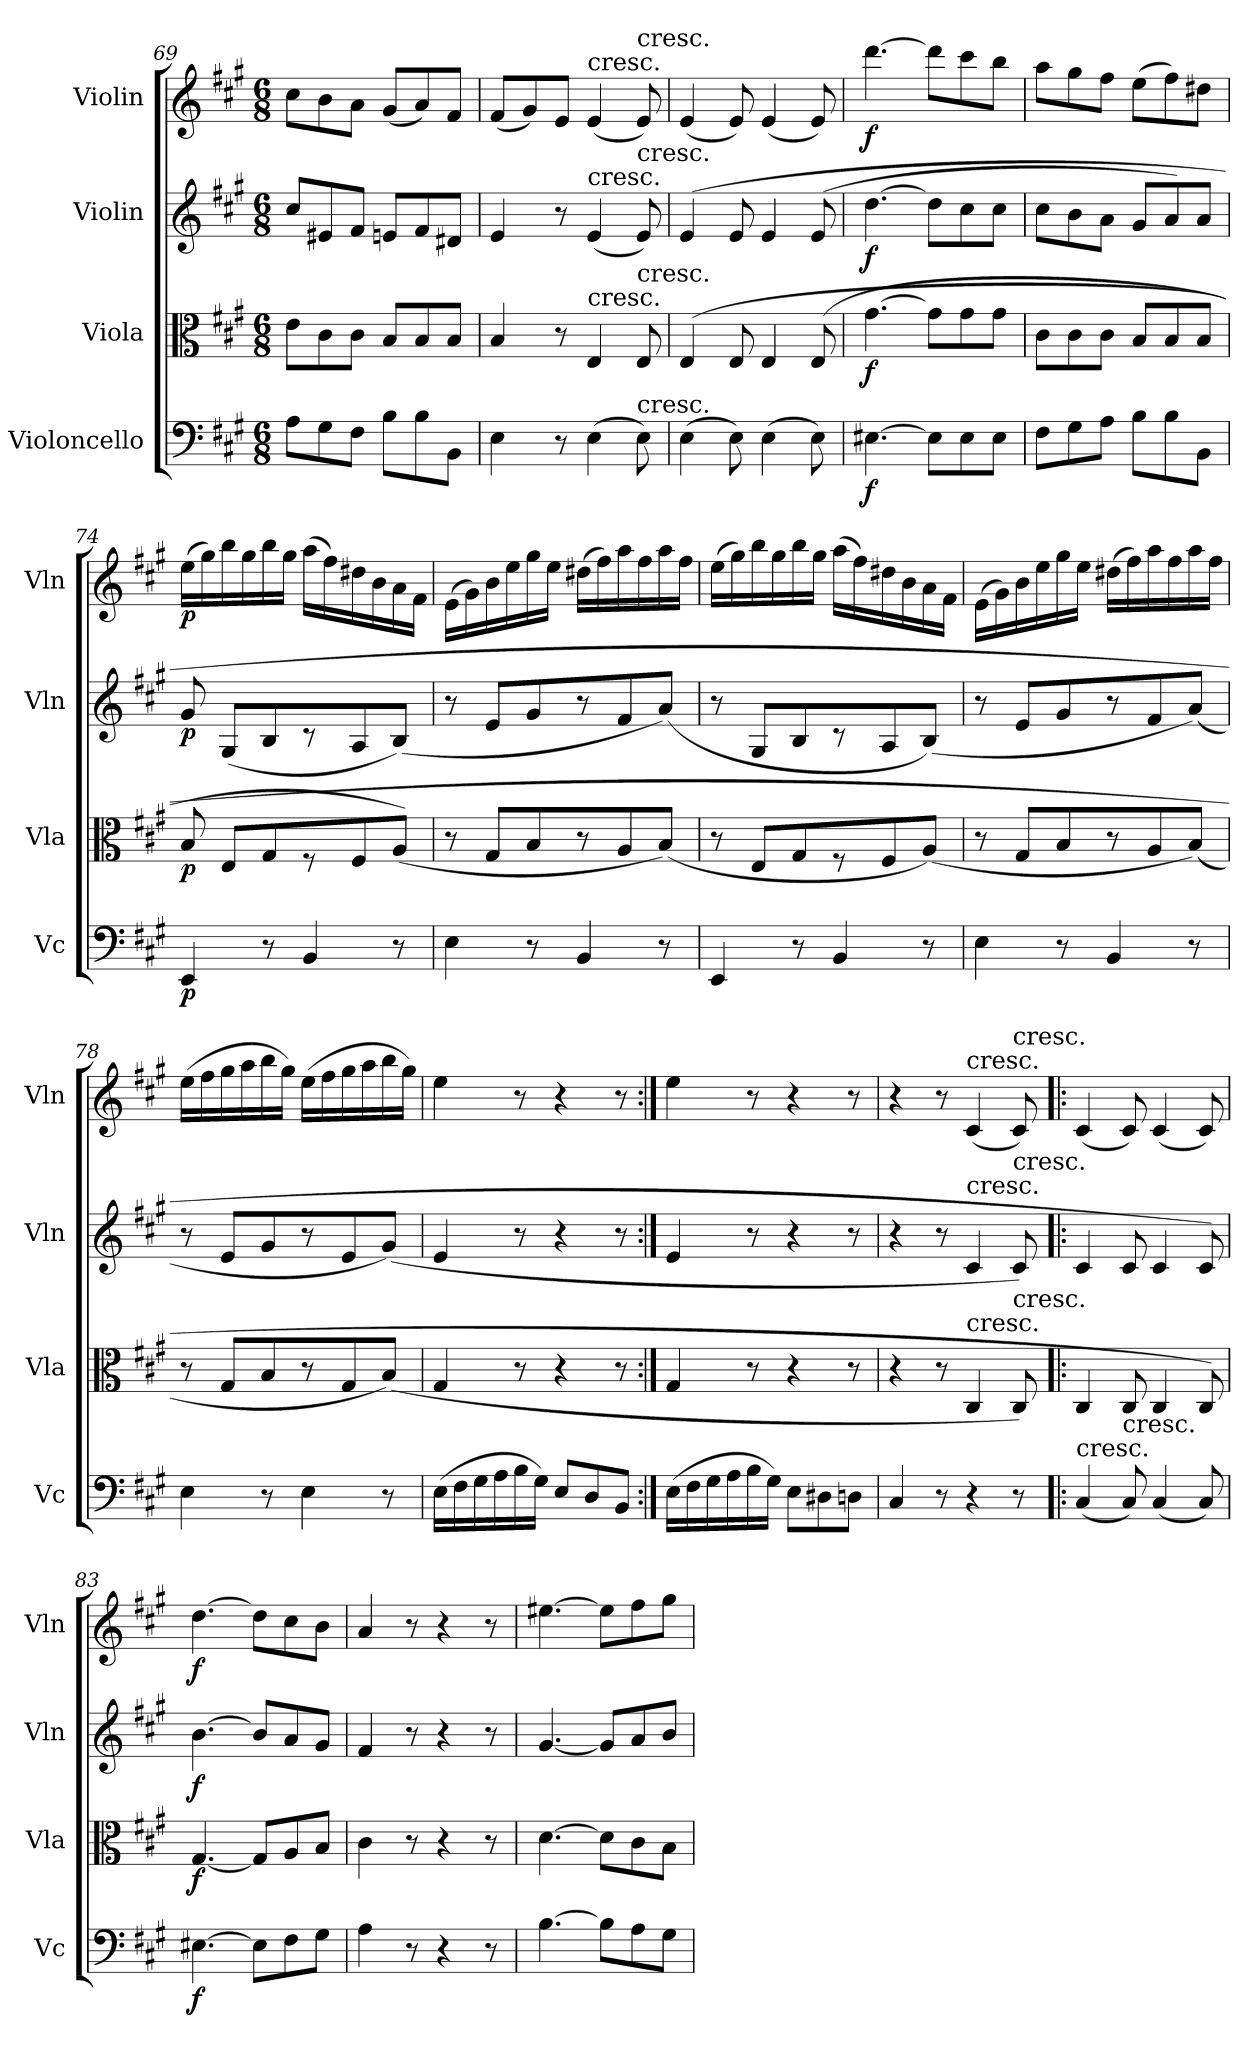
**kern	**dynam	**kern	**dynam	**kern	**dynam	**kern	**dynam
*part4	*part4	*part3	*part3	*part2	*part2	*part1	*part1
*staff4	*staff4	*staff3	*staff3	*staff2	*staff2	*staff1	*staff1
*I"Violoncello	*	*I"Viola	*	*I"Violin	*	*I"Violin	*
*I'Vc	*	*I'Vla	*	*I'Vln	*	*I'Vln	*
*clefF4	*	*clefC3	*	*clefG2	*	*clefG2	*
*k[f#c#g#]	*	*k[f#c#g#]	*	*k[f#c#g#]	*	*k[f#c#g#]	*
*M6/8	*	*M6/8	*	*M6/8	*	*M6/8	*
=69	=69	=69	=69	=69	=69	=69	=69
8A\L	.	8e\L	.	8cc#/L	.	8cc#\L	.
8G#\	.	8c#\	.	8e#X/	.	8b\	.
8F#\J	.	8c#\J	.	8f#/J	.	8a\J	.
8B\L	.	8B/L	.	8en/L	.	(8g#/L	.
8B\	.	8B/	.	8f#/	.	8a/)	.
8BB\J	.	8B/J	.	8d#X/J	.	8f#/J	.
=70	=70	=70	=70	=70	=70	=70	=70
4E\	.	4B/	.	4e/	.	(8f#/L	.
.	.	.	.	.	.	8g#/)	.
8r	.	8r	.	8r	.	8e/J	.
!	!	!	!	!	!	!LO:TX:t=cresc.	!
!	!	!	!	!LO:TX:t=cresc.	!	!	!
!	!	!LO:TX:t=cresc.	!	!	!	!	!
(4E\	.	4E/	.	(4e/	.	(4e/	.
!	!	!	!	!	!	!LO:TX:t=cresc.	!
!	!	!	!	!LO:TX:t=cresc.	!	!	!
!	!	!LO:TX:t=cresc.	!	!	!	!	!
!LO:TX:t=cresc.	!	!	!	!	!	!	!
8E\)	.	8E/	.	8e/)	.	8e/)	.
=71	=71	=71	=71	=71	=71	=71	=71
(4E\	.	(4E/	.	(4e/	.	(4e/	.
8E\)	.	8E/	.	8e/	.	8e/)	.
(4E\	.	4E/	.	4e/	.	(4e/	.
8E\)	.	(8E/	.	(8e/	.	8e/)	.
=72	=72	=72	=72	=72	=72	=72	=72
[4.E#X\	f	[4.g#\	f	[4.dd\	f	[4.ddd\	f
8E#\L]	.	8g#\L]	.	8dd\L]	.	8ddd\L]	.
8E#\	.	8g#\	.	8cc#\	.	8ccc#\	.
8E#\J	.	8g#\J	.	8cc#\J	.	8bb\J	.
=73	=73	=73	=73	=73	=73	=73	=73
8F#\L	.	8c#\L	.	8cc#\L	.	8aa\L	.
8G#\	.	8c#\	.	8b\	.	8gg#\	.
8A\J	.	8c#\J	.	8a\J	.	8ff#\J	.
8B\L	.	8B/L	.	8g#/L	.	(8ee\L	.
8B\	.	8B/	.	8a/)	.	8ff#\)	.
8BB\J	.	8B/J	.	8a/J	.	8dd#X\J	.
=74	=74	=74	=74	=74	=74	=74	=74
4EE/	p	8B/	p	8g#/	p	(16ee\LL	p
.	.	.	.	.	.	16gg#\)	.
.	.	8E/L	.	(8G#/L	.	16bb\	.
.	.	.	.	.	.	16gg#\	.
8r	.	8G#/	.	8B/	.	16bb\	.
.	.	.	.	.	.	16gg#\JJ	.
4BB/	.	8r	.	8r	.	(16aa\LL	.
.	.	.	.	.	.	16ff#\)	.
.	.	8F#/	.	8A/	.	16dd#X\	.
.	.	.	.	.	.	16b\	.
8r	.	(8A/J)	.	(8B/J)	.	16a\	.
.	.	.	.	.	.	16f#\JJ	.
=75	=75	=75	=75	=75	=75	=75	=75
4E\	.	8r	.	8r	.	(16e\LL	.
.	.	.	.	.	.	16g#\)	.
.	.	8G#/L	.	8e/L	.	16b\	.
.	.	.	.	.	.	16ee\	.
8r	.	8B/	.	8g#/	.	16gg#\	.
.	.	.	.	.	.	16ee\JJ	.
4BB/	.	8r	.	8r	.	(16dd#X\LL	.
.	.	.	.	.	.	16ff#\)	.
.	.	8A/	.	8f#/	.	16aa\	.
.	.	.	.	.	.	16ff#\	.
8r	.	(8B/J)	.	(8a/J)	.	16aa\	.
.	.	.	.	.	.	16ff#\JJ	.
=76	=76	=76	=76	=76	=76	=76	=76
4EE/	.	8r	.	8r	.	(16ee\LL	.
.	.	.	.	.	.	16gg#\)	.
.	.	8E/L	.	8G#/L	.	16bb\	.
.	.	.	.	.	.	16gg#\	.
8r	.	8G#/	.	8B/	.	16bb\	.
.	.	.	.	.	.	16gg#\JJ	.
4BB/	.	8r	.	8r	.	(16aa\LL	.
.	.	.	.	.	.	16ff#\)	.
.	.	8F#/	.	8A/	.	16dd#X\	.
.	.	.	.	.	.	16b\	.
8r	.	(8A/J)	.	(8B/J)	.	16a\	.
.	.	.	.	.	.	16f#\JJ	.
=77	=77	=77	=77	=77	=77	=77	=77
4E\	.	8r	.	8r	.	(16e\LL	.
.	.	.	.	.	.	16g#\)	.
.	.	8G#/L	.	8e/L	.	16b\	.
.	.	.	.	.	.	16ee\	.
8r	.	8B/	.	8g#/	.	16gg#\	.
.	.	.	.	.	.	16ee\JJ	.
4BB/	.	8r	.	8r	.	(16dd#X\LL	.
.	.	.	.	.	.	16ff#\)	.
.	.	8A/	.	8f#/	.	16aa\	.
.	.	.	.	.	.	16ff#\	.
8r	.	(8B/J)	.	(8a/J)	.	16aa\	.
.	.	.	.	.	.	16ff#\JJ	.
=78	=78	=78	=78	=78	=78	=78	=78
4E\	.	8r	.	8r	.	(16ee\LL	.
.	.	.	.	.	.	16ff#\	.
.	.	8G#/L	.	8e/L	.	16gg#\	.
.	.	.	.	.	.	16aa\	.
8r	.	8B/	.	8g#/	.	16bb\	.
.	.	.	.	.	.	16gg#\JJ)	.
4E\	.	8r	.	8r	.	(16ee\LL	.
.	.	.	.	.	.	16ff#\	.
.	.	8G#/	.	8e/	.	16gg#\	.
.	.	.	.	.	.	16aa\	.
8r	.	(8B/J)	.	(8g#/J)	.	16bb\	.
.	.	.	.	.	.	16gg#\JJ)	.
=79	=79	=79	=79	=79	=79	=79	=79
(16E\LL	.	4G#/	.	4e/	.	4ee\	.
16F#\	.	.	.	.	.	.	.
16G#\	.	.	.	.	.	.	.
16A\	.	.	.	.	.	.	.
16B\	.	8r	.	8r	.	8r	.
16G#\JJ)	.	.	.	.	.	.	.
8E/L	.	4r	.	4r	.	4r	.
8D/	.	.	.	.	.	.	.
8BB/J	.	8r	.	8r	.	8r	.
=80:|!	=80:|!	=80:|!	=80:|!	=80:|!	=80:|!	=80:|!	=80:|!
(16E\LL	.	4G#/	.	4e/	.	4ee\	.
16F#\	.	.	.	.	.	.	.
16G#\	.	.	.	.	.	.	.
16A\	.	.	.	.	.	.	.
16B\	.	8r	.	8r	.	8r	.
16G#\JJ)	.	.	.	.	.	.	.
8E\L	.	4r	.	4r	.	4r	.
8D#X\	.	.	.	.	.	.	.
8Dn\J	.	8r	.	8r	.	8r	.
=81	=81	=81	=81	=81	=81	=81	=81
4C#/	.	4r	.	4r	.	4r	.
8r	.	8r	.	8r	.	8r	.
!	!	!	!	!	!	!LO:TX:t=cresc.	!
!	!	!	!	!LO:TX:t=cresc.	!	!	!
!	!	!LO:TX:t=cresc.	!	!	!	!	!
4r	.	4C#/	.	4c#/	.	(4c#/	.
!	!	!	!	!	!	!LO:TX:t=cresc.	!
!	!	!	!	!LO:TX:t=cresc.	!	!	!
!	!	!LO:TX:t=cresc.	!	!	!	!	!
8r	.	8C#/)	.	8c#/)	.	8c#/)	.
=82!|:	=82!|:	=82!|:	=82!|:	=82!|:	=82!|:	=82!|:	=82!|:
!LO:TX:t=cresc.	!	!	!	!	!	!	!
(4C#/	.	4C#/	.	4c#/	.	(4c#/	.
!LO:TX:t=cresc.	!	!	!	!	!	!	!
8C#/)	.	8C#/	.	8c#/	.	8c#/)	.
(4C#/	.	4C#/	.	4c#/	.	(4c#/	.
8C#/)	.	8C#/)	.	8c#/)	.	8c#/)	.
=83	=83	=83	=83	=83	=83	=83	=83
[4.E#X\	f	[4.G#/	f	[4.b\	f	[4.dd\	f
8E#\L]	.	8G#/L]	.	8b/L]	.	8dd\L]	.
8F#\	.	8A/	.	8a/	.	8cc#\	.
8G#\J	.	8B/J	.	8g#/J	.	8b\J	.
=84	=84	=84	=84	=84	=84	=84	=84
4A\	.	4c#\	.	4f#/	.	4a/	.
8r	.	8r	.	8r	.	8r	.
4r	.	4r	.	4r	.	4r	.
8r	.	8r	.	8r	.	8r	.
=85	=85	=85	=85	=85	=85	=85	=85
[4.B\	.	[4.d\	.	[4.g#/	.	[4.ee#X\	.
8B\L]	.	8d\L]	.	8g#/L]	.	8ee#\L]	.
8A\	.	8c#\	.	8a/	.	8ff#\	.
8G#\J	.	8B\J	.	8b/J	.	8gg#\J	.
=	=	=	=	=	=	=	=
*-	*-	*-	*-	*-	*-	*-	*-
